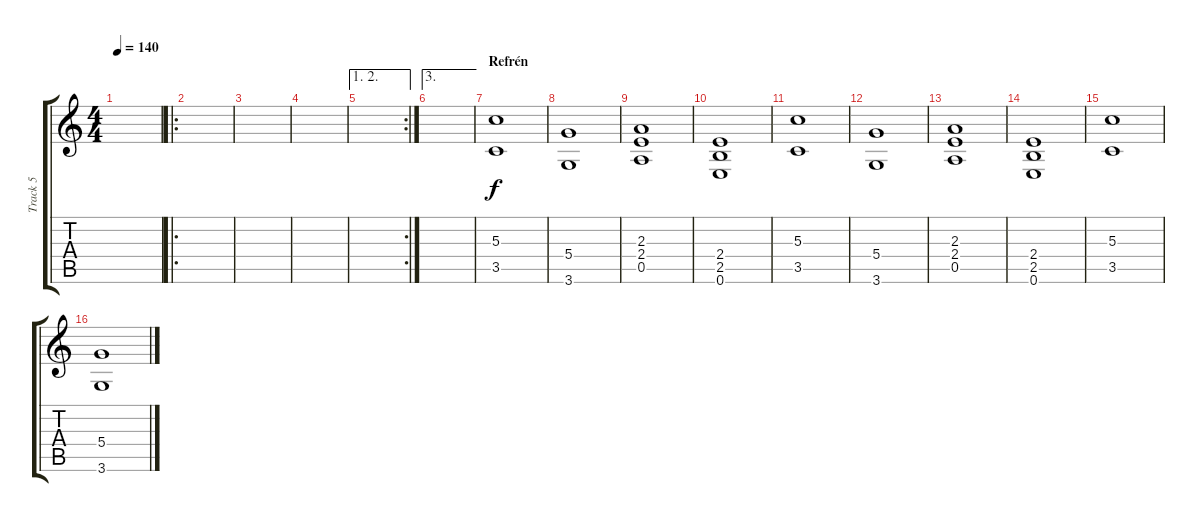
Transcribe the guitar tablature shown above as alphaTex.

\track ("Track 5" "Track 5") {instrument distortionguitar}
\staff {score tabs}
\tuning (E4 B3 G3 D3 A2 E2) {hide}
\ts (4 4)
\tempo 140
\clef g2
\ks c
|
\ro
|
|
|
\ae (1 2)
\rc 2
|
\ae 3
|
\section ("" "Refrén")
(5.3 3.5).1{dy f} |
(5.4 3.6).1 |
(2.3 2.4 0.5).1 |
(2.4 2.5 0.6).1 |
(5.3 3.5).1 |
(5.4 3.6).1 |
(2.3 2.4 0.5).1 |
(2.4 2.5 0.6).1 |
(5.3 3.5).1 |
(5.4 3.6).1
